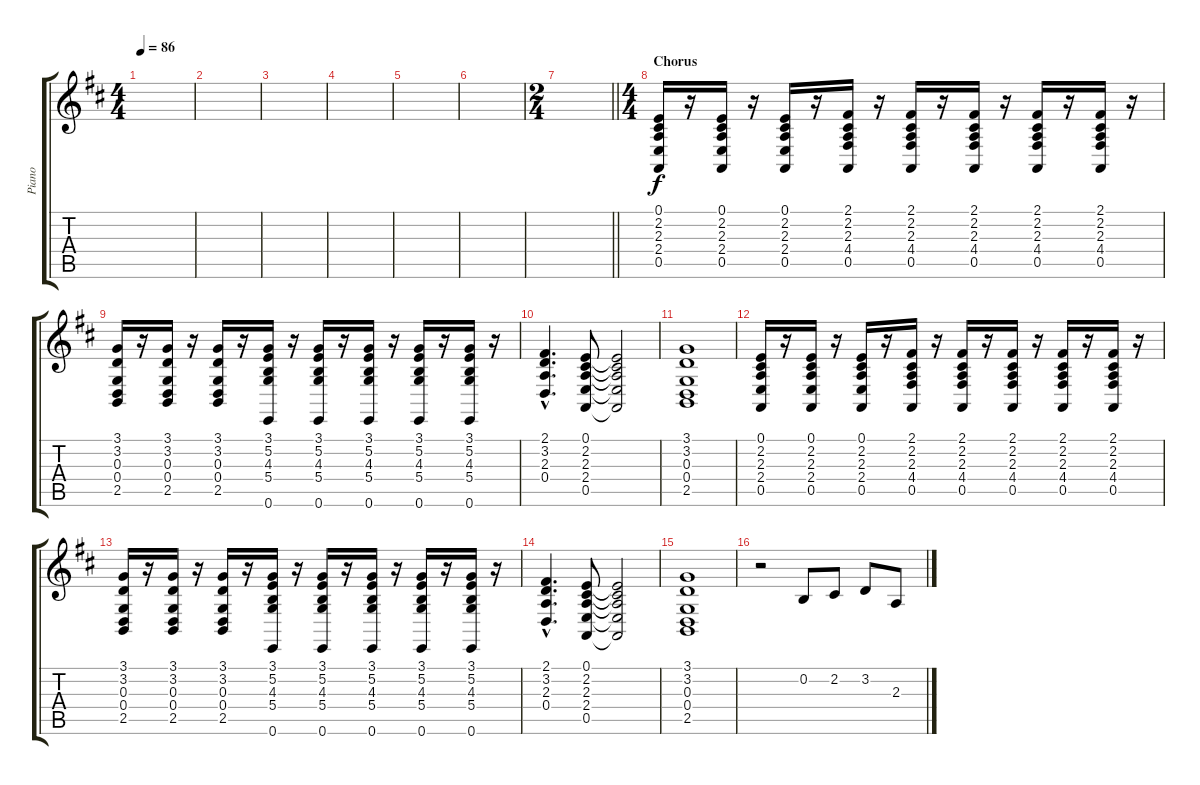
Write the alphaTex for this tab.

\track ("Piano" "Piano") {instrument acousticgrandpiano}
\staff {score tabs}
\tuning (E4 B3 G3 D3 A2 E2) {hide}
\ts (4 4)
\tempo 86
\clef g2
\ks d
|
|
|
|
|
|
\ts (2 4)
\barLineRight lightlight
|
\ts (4 4)
\section ("" "Chorus")
(0.1 2.2 2.3 2.4 0.5).16 r.16 (0.1 2.2 2.3 2.4 0.5).16 r.16 (0.1 2.2 2.3 2.4 0.5).16 r.16 (2.1 2.2 2.3 4.4 0.5).16 r.16 (2.1 2.2 2.3 4.4 0.5).16 r.16 (2.1 2.2 2.3 4.4 0.5).16 r.16 (2.1 2.2 2.3 4.4 0.5).16 r.16 (2.1 2.2 2.3 4.4 0.5).16 r.16 |
(3.1 3.2 0.3 0.4 2.5).16 r.16 (3.1 3.2 0.3 0.4 2.5).16 r.16 (3.1 3.2 0.3 0.4 2.5).16 r.16 (3.1 5.2 4.3 5.4 0.6).16 r.16 (3.1 5.2 4.3 5.4 0.6).16 r.16 (3.1 5.2 4.3 5.4 0.6).16 r.16 (3.1 5.2 4.3 5.4 0.6).16 r.16 (3.1 5.2 4.3 5.4 0.6).16 r.16 |
(2.1{hac} 3.2{hac} 2.3{hac} 0.4{hac}).4{d} (0.1 2.2 2.3 2.4 0.5).8 (0.1{t} 2.2{t} 2.3{t} 2.4{t} 0.5{t}).2 |
(3.1 3.2 0.3 0.4 2.5).1 |
(0.1 2.2 2.3 2.4 0.5).16 r.16 (0.1 2.2 2.3 2.4 0.5).16 r.16 (0.1 2.2 2.3 2.4 0.5).16 r.16 (2.1 2.2 2.3 4.4 0.5).16 r.16 (2.1 2.2 2.3 4.4 0.5).16 r.16 (2.1 2.2 2.3 4.4 0.5).16 r.16 (2.1 2.2 2.3 4.4 0.5).16 r.16 (2.1 2.2 2.3 4.4 0.5).16 r.16 |
(3.1 3.2 0.3 0.4 2.5).16 r.16 (3.1 3.2 0.3 0.4 2.5).16 r.16 (3.1 3.2 0.3 0.4 2.5).16 r.16 (3.1 5.2 4.3 5.4 0.6).16 r.16 (3.1 5.2 4.3 5.4 0.6).16 r.16 (3.1 5.2 4.3 5.4 0.6).16 r.16 (3.1 5.2 4.3 5.4 0.6).16 r.16 (3.1 5.2 4.3 5.4 0.6).16 r.16 |
(2.1{hac} 3.2{hac} 2.3{hac} 0.4{hac}).4{d} (0.1 2.2 2.3 2.4 0.5).8 (0.1{t} 2.2{t} 2.3{t} 2.4{t} 0.5{t}).2 |
(3.1 3.2 0.3 0.4 2.5).1 |
r.2 0.2.8 2.2.8 3.2.8 2.3.8
